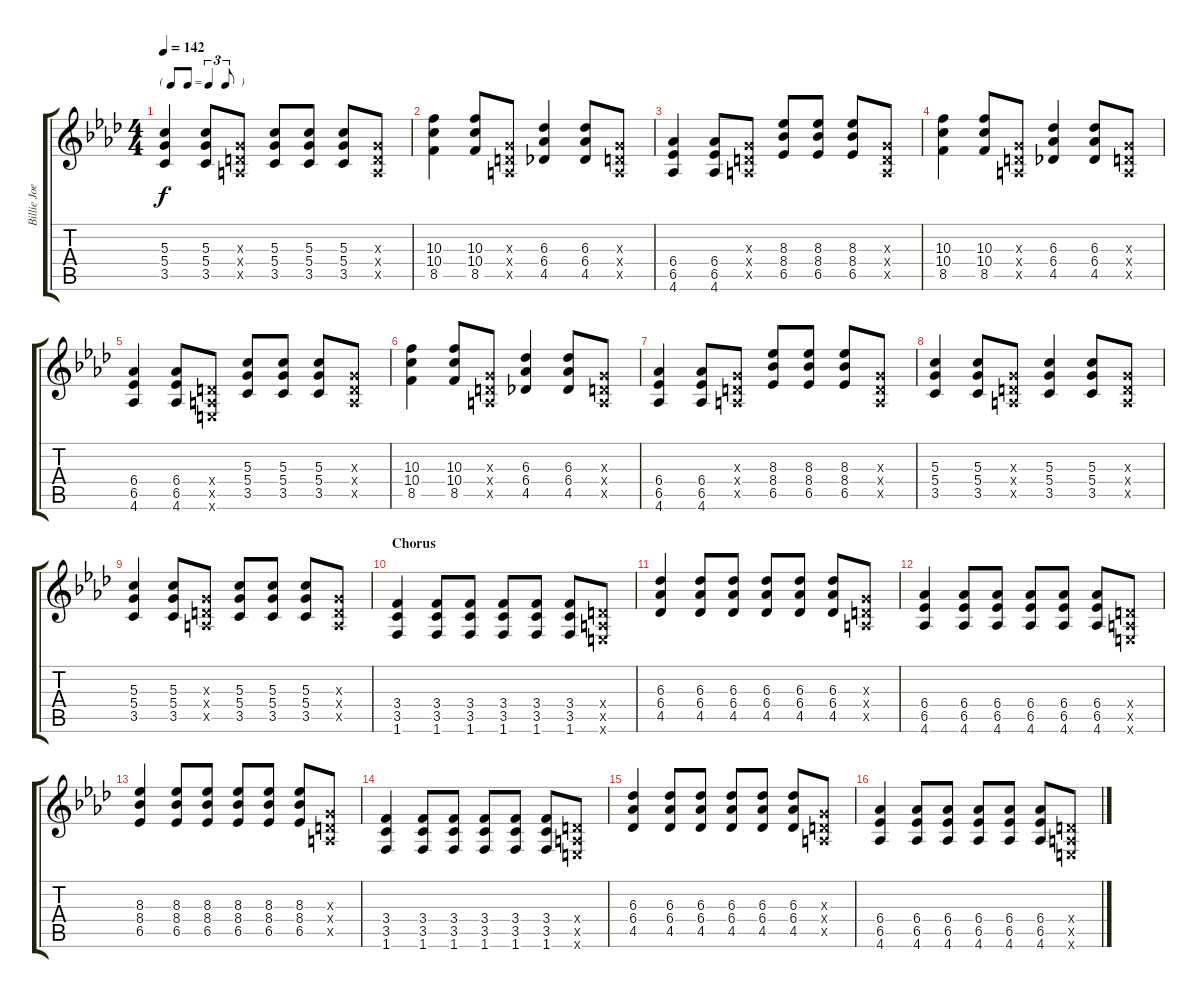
\track ("Billie Joe Armstrong (Guitar 2)" "Billie Joe") {instrument distortionguitar}
\staff {score tabs}
\tuning (E4 B3 G3 D3 A2 E2) {hide}
\ts (4 4)
\tf triplet8th
\tempo 142
\clef g2
\ks ab
(5.3 5.4 3.5).4{dy f} (5.3 5.4 3.5).8 (0.3{x} 0.4{x} 0.5{x}).8 (5.3 5.4 3.5).8 (5.3 5.4 3.5).8 (5.3 5.4 3.5).8 (0.3{x} 0.4{x} 0.5{x}).8 |
(10.3 10.4 8.5).4 (10.3 10.4 8.5).8 (0.3{x} 0.4{x} 0.5{x}).8 (6.3 6.4 4.5).4 (6.3 6.4 4.5).8 (0.3{x} 0.4{x} 0.5{x}).8 |
(6.4 6.5 4.6).4 (6.4 6.5 4.6).8 (0.3{x} 0.4{x} 0.5{x}).8 (8.3 8.4 6.5).8 (8.3 8.4 6.5).8 (8.3 8.4 6.5).8 (0.3{x} 0.4{x} 0.5{x}).8 |
(10.3 10.4 8.5).4 (10.3 10.4 8.5).8 (0.3{x} 0.4{x} 0.5{x}).8 (6.3 6.4 4.5).4 (6.3 6.4 4.5).8 (0.3{x} 0.4{x} 0.5{x}).8 |
(6.4 6.5 4.6).4 (6.4 6.5 4.6).8 (0.4{x} 0.5{x} 0.6{x}).8 (5.3 5.4 3.5).8 (5.3 5.4 3.5).8 (5.3 5.4 3.5).8 (0.3{x} 0.4{x} 0.5{x}).8 |
(10.3 10.4 8.5).4 (10.3 10.4 8.5).8 (0.3{x} 0.4{x} 0.5{x}).8 (6.3 6.4 4.5).4 (6.3 6.4 4.5).8 (0.3{x} 0.4{x} 0.5{x}).8 |
(6.4 6.5 4.6).4 (6.4 6.5 4.6).8 (0.3{x} 0.4{x} 0.5{x}).8 (8.3 8.4 6.5).8 (8.3 8.4 6.5).8 (8.3 8.4 6.5).8 (0.3{x} 0.4{x} 0.5{x}).8 |
(5.3 5.4 3.5).4 (5.3 5.4 3.5).8 (0.3{x} 0.4{x} 0.5{x}).8 (5.3 5.4 3.5).4 (5.3 5.4 3.5).8 (0.3{x} 0.4{x} 0.5{x}).8 |
(5.3 5.4 3.5).4 (5.3 5.4 3.5).8 (0.3{x} 0.4{x} 0.5{x}).8 (5.3 5.4 3.5).8 (5.3 5.4 3.5).8 (5.3 5.4 3.5).8 (0.3{x} 0.4{x} 0.5{x}).8 |
\section ("" "Chorus")
(3.4 3.5 1.6).4 (3.4 3.5 1.6).8 (3.4 3.5 1.6).8 (3.4 3.5 1.6).8 (3.4 3.5 1.6).8 (3.4 3.5 1.6).8 (0.4{x} 0.5{x} 0.6{x}).8 |
(6.3 6.4 4.5).4 (6.3 6.4 4.5).8 (6.3 6.4 4.5).8 (6.3 6.4 4.5).8 (6.3 6.4 4.5).8 (6.3 6.4 4.5).8 (0.3{x} 0.4{x} 0.5{x}).8 |
(6.4 6.5 4.6).4 (6.4 6.5 4.6).8 (6.4 6.5 4.6).8 (6.4 6.5 4.6).8 (6.4 6.5 4.6).8 (6.4 6.5 4.6).8 (0.4{x} 0.5{x} 0.6{x}).8 |
(8.3 8.4 6.5).4 (8.3 8.4 6.5).8 (8.3 8.4 6.5).8 (8.3 8.4 6.5).8 (8.3 8.4 6.5).8 (8.3 8.4 6.5).8 (0.3{x} 0.4{x} 0.5{x}).8 |
(3.4 3.5 1.6).4 (3.4 3.5 1.6).8 (3.4 3.5 1.6).8 (3.4 3.5 1.6).8 (3.4 3.5 1.6).8 (3.4 3.5 1.6).8 (0.4{x} 0.5{x} 0.6{x}).8 |
(6.3 6.4 4.5).4 (6.3 6.4 4.5).8 (6.3 6.4 4.5).8 (6.3 6.4 4.5).8 (6.3 6.4 4.5).8 (6.3 6.4 4.5).8 (0.3{x} 0.4{x} 0.5{x}).8 |
(6.4 6.5 4.6).4 (6.4 6.5 4.6).8 (6.4 6.5 4.6).8 (6.4 6.5 4.6).8 (6.4 6.5 4.6).8 (6.4 6.5 4.6).8 (0.4{x} 0.5{x} 0.6{x}).8
